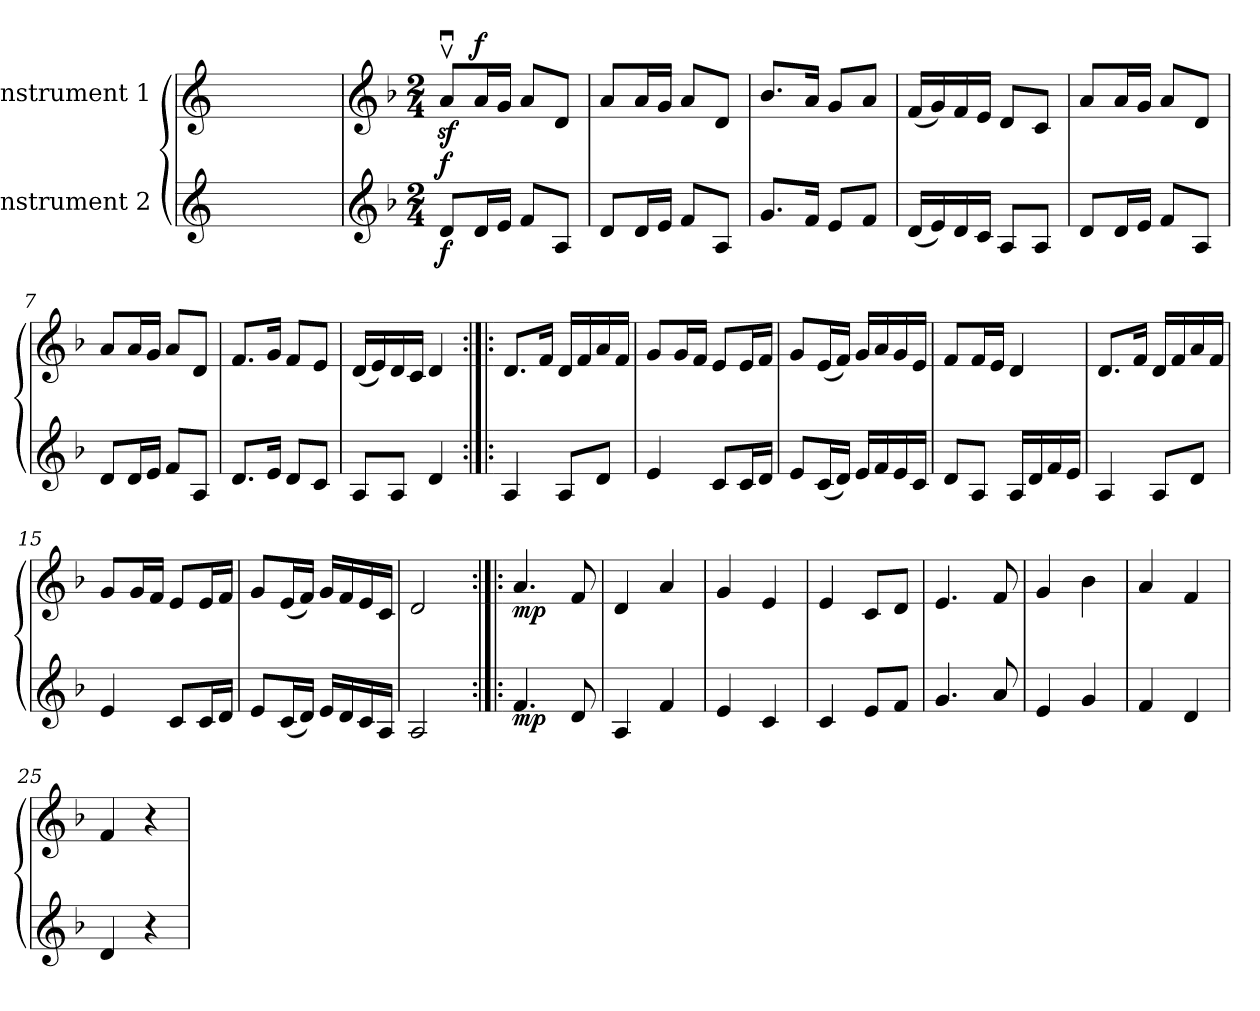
**kern	**dynam	**kern	**dynam
*part2	*part2	*part1	*part1
*staff2	*staff2	*staff1	*staff1
*I"Instrument 2	*	*I"Instrument 1	*
*clefG2	*	*clefG2	*
*k[]	*	*k[]	*
=1	=1	=1	=1
1ryy	.	1ryy	.
=2	=2	=2	=2
*clefG2	*	*clefG2	*
*k[b-]	*	*k[b-]	*
*F:	*	*F:	*
*M2/4	*	*M2/4	*
*	*	*MM100	*
!	!LO:DY:b	!	!LO:DY:b
8d/L	f	8az>uv/L	f
!	!	!	!LO:DY:a
16d/L	.	16a/L	f
16e/JJ	.	16g/JJ	.
8f/L	.	8a/L	.
8A/J	.	8d/J	.
=3	=3	=3	=3
8d/L	.	8a/L	.
16d/L	.	16a/L	.
16e/JJ	.	16g/JJ	.
8f/L	.	8a/L	.
8A/J	.	8d/J	.
=4	=4	=4	=4
8.g/L	.	8.b-/L	.
16f/Jk	.	16a/Jk	.
8e/L	.	8g/L	.
8f/J	.	8a/J	.
=5	=5	=5	=5
(<16d/LL	.	(<16f/LL	.
16e/)	.	16g/)	.
16d/	.	16f/	.
16c/JJ	.	16e/JJ	.
8A/L	.	8d/L	.
8A/J	.	8c/J	.
=6	=6	=6	=6
8d/L	.	8a/L	.
16d/L	.	16a/L	.
16e/JJ	.	16g/JJ	.
8f/L	.	8a/L	.
8A/J	.	8d/J	.
=7	=7	=7	=7
8d/L	.	8a/L	.
16d/L	.	16a/L	.
16e/JJ	.	16g/JJ	.
8f/L	.	8a/L	.
8A/J	.	8d/J	.
!!LO:LB:g=z
=8	=8	=8	=8
8.d/L	.	8.f/L	.
16e/Jk	.	16g/Jk	.
8d/L	.	8f/L	.
8c/J	.	8e/J	.
=9	=9	=9	=9
8A/L	.	(<16d/LL	.
.	.	16e/)	.
8A/J	.	16d/	.
.	.	16c/JJ	.
4d/	.	4d/	.
=10:|!|:	=10:|!|:	=10:|!|:	=10:|!|:
4A/	.	8.d/L	.
.	.	16f/Jk	.
8A/L	.	16d/LL	.
.	.	16f/	.
8d/J	.	16a/	.
.	.	16f/JJ	.
=11	=11	=11	=11
4e/	.	8g/L	.
.	.	16g/L	.
.	.	16f/JJ	.
8c/L	.	8e/L	.
16c/L	.	16e/L	.
16d/JJ	.	16f/JJ	.
=12	=12	=12	=12
8e/L	.	8g/L	.
(<16c/L	.	(<16e/L	.
16d/JJ)	.	16f/JJ)	.
16e/LL	.	16g/LL	.
16f/	.	16a/	.
16e/	.	16g/	.
16c/JJ	.	16e/JJ	.
=13	=13	=13	=13
8d/L	.	8f/L	.
8A/J	.	16f/L	.
.	.	16e/JJ	.
16A/LL	.	4d/	.
16d/	.	.	.
16f/	.	.	.
16e/JJ	.	.	.
!!LO:LB:g=z
=14	=14	=14	=14
4A/	.	8.d/L	.
.	.	16f/Jk	.
8A/L	.	16d/LL	.
.	.	16f/	.
8d/J	.	16a/	.
.	.	16f/JJ	.
=15	=15	=15	=15
4e/	.	8g/L	.
.	.	16g/L	.
.	.	16f/JJ	.
8c/L	.	8e/L	.
16c/L	.	16e/L	.
16d/JJ	.	16f/JJ	.
=16	=16	=16	=16
8e/L	.	8g/L	.
(<16c/L	.	(<16e/L	.
16d/JJ)	.	16f/JJ)	.
16e/LL	.	16g/LL	.
16d/	.	16f/	.
16c/	.	16e/	.
16A/JJ	.	16c/JJ	.
=17	=17	=17	=17
2A/	.	2d/	.
=18:|!|:	=18:|!|:	=18:|!|:	=18:|!|:
!	!LO:DY:b	!	!LO:DY:b
4.f/	mp	4.a/	mp
8d/	.	8f/	.
=19	=19	=19	=19
4A/	.	4d/	.
4f/	.	4a/	.
=20	=20	=20	=20
4e/	.	4g/	.
4c/	.	4e/	.
=21	=21	=21	=21
4c/	.	4e/	.
8e/L	.	8c/L	.
8f/J	.	8d/J	.
!!LO:LB:g=z
=22	=22	=22	=22
4.g/	.	4.e/	.
8a/	.	8f/	.
=23	=23	=23	=23
4e/	.	4g/	.
4g/	.	4b-\	.
=24	=24	=24	=24
4f/	.	4a/	.
4d/	.	4f/	.
=25	=25	=25	=25
4d/	.	4f/	.
4r	.	4r	.
=	=	=	=
*-	*-	*-	*-
